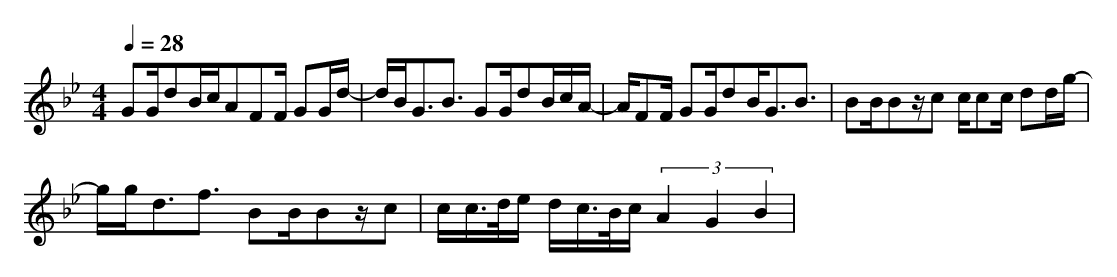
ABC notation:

X:1
T:
M: 4/4
L: 1/8
Q:1/4=28
K:Bb % 2 flats
GG/2dB/2c/2AFF/2 GG/2d/2-|d/2B<GB3/2 GG/2dB/2c/2A/2-|A/2FF/2 GG/2dB<GB3/2|BB/2Bz/2c c/2cc/2 dd/2g/2-|
g/2g<df3/2 BB/2Bz/2c|c/2c/2>d/2e/2 d/2c/2>B/2c/2 (3A2G2B2|
